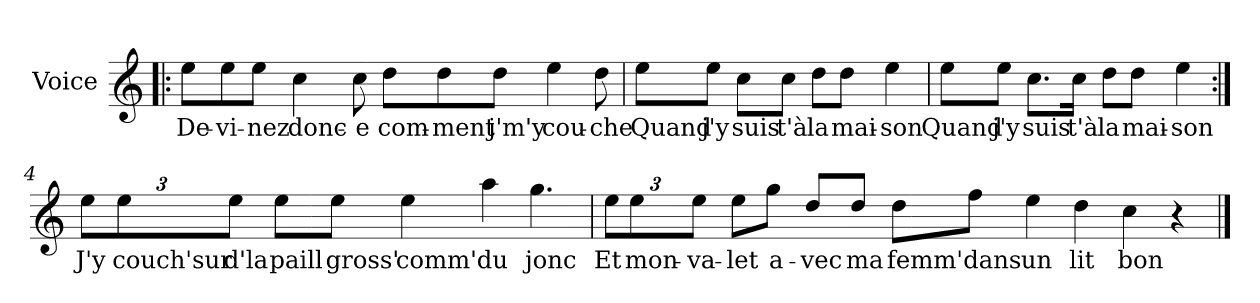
**kern	**text
*part1	*part1
*staff1	*staff1
*I"Voice	*
*I'V	*
*clefG2	*
*k[]	*
*C:	*
=1!|:	=1!|:
8ee\L	De-
8ee\	-vi-
8ee\J	-nez
4cc\	donc-
8cc\	-e
8dd\L	com-
8dd\	-ment
8dd\J	j'm'y
4ee\	cou-
8dd\	-che
=2	=2
*MM105	*
8ee\L	Quand
8ee\J	j'y
8cc\L	suis
8cc\J	t'à
8dd\L	la
8dd\J	mai-
4ee\	-son
=3	=3
8ee\L	Quand
8ee\J	j'y
8.cc\L	suis
16cc\Jk	t'à
8dd\L	la
8dd\J	mai-
4ee\	-son
!!LO:LB:g=z
=4:|!	=4:|!
12ee\L	J'y
12ee\	couch'sur
12ee\J	d'la
8ee\L	paill
8ee\J	gross'
4ee\	comm'
4aa\	du
4.gg\	jonc
=5	=5
12ee\L	Et
12ee\	mon-
12ee\J	-va-
8ee\L	-let
8gg\J	a-
8dd/L	-vec
8dd/J	ma
8dd\L	femm'
8ff\J	dans
4ee\	un
4dd\	lit
4cc\	bon
4r	.
==	==
*-	*-
